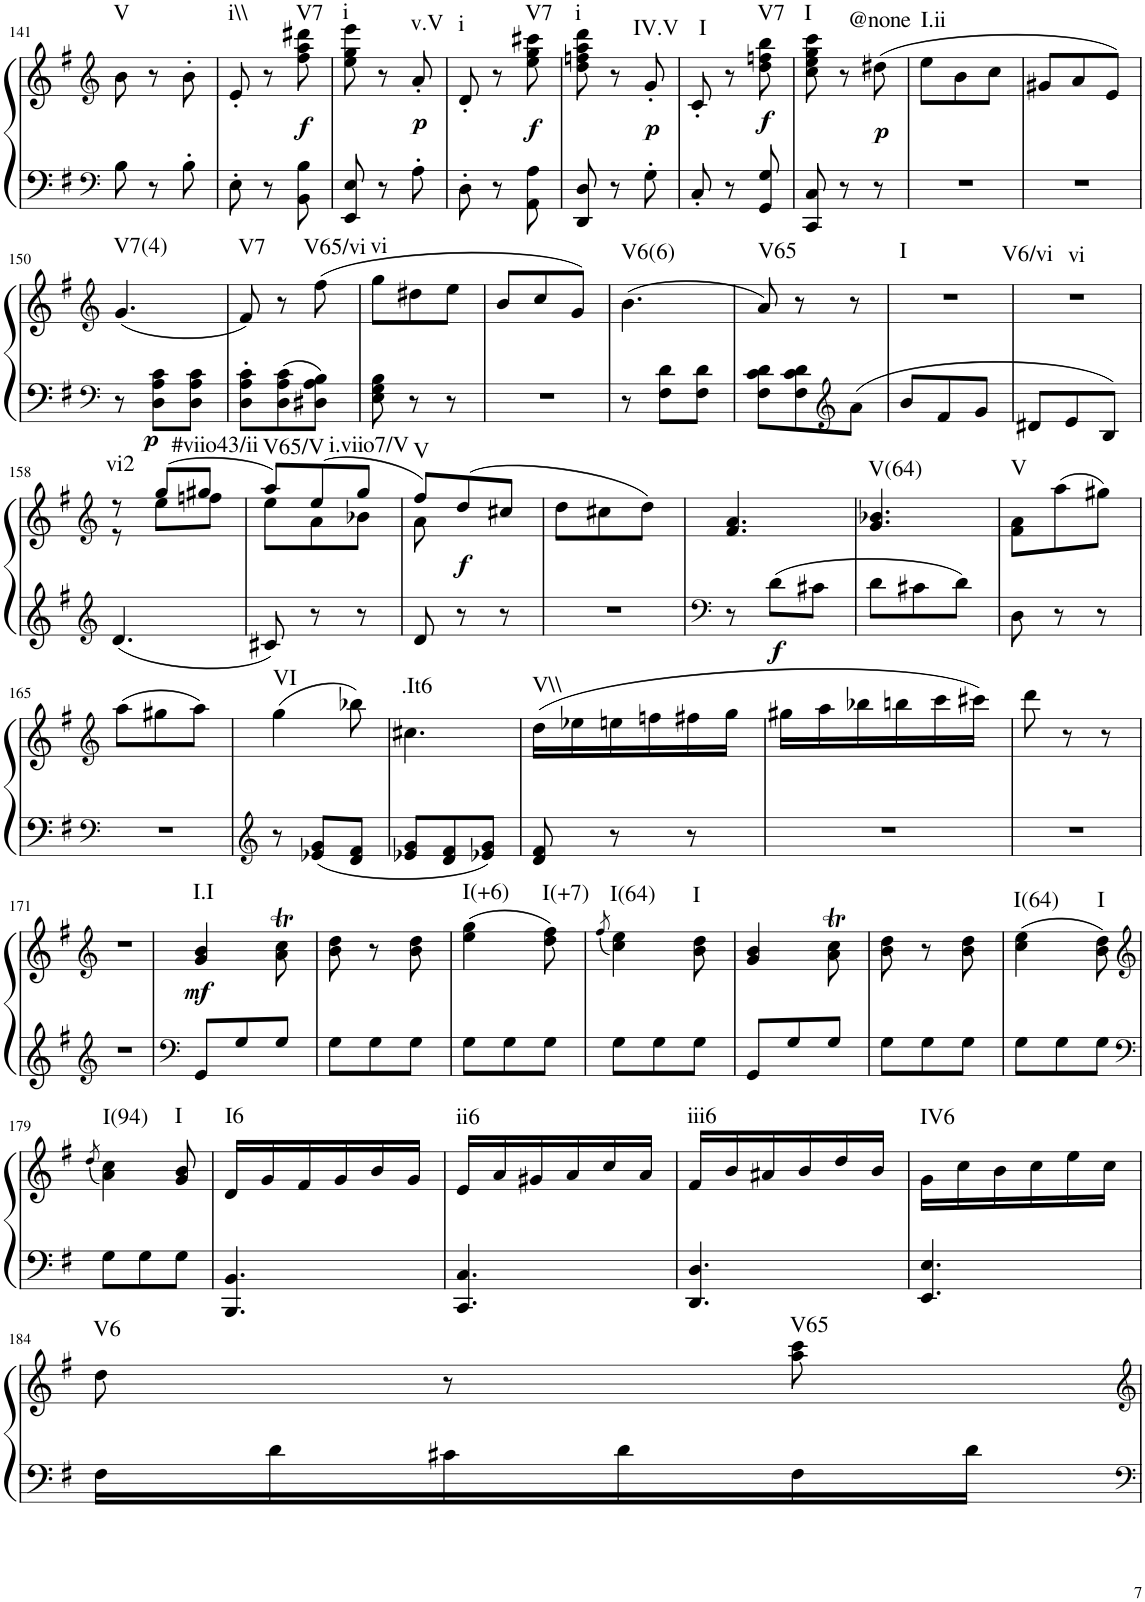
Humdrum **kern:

**kern	**kern	**dynam	**harte
*part1	*part1	*part1	*part1
*staff2	*staff1	*staff1/2	*
*I"Klavier linke Hand	*	*	*
!!LO:PB:g=z
*clefF4	*clefG2	*	*
*k[f#]	*k[f#]	*	*
*M3/8	*M3/8	*	*
=141	=141	=141	=141
!	!	!	!LO:H:kt=V
8B\	8b\	.	N
8r	8r	.	.
8B'\	8b'\	.	.
=142	=142	=142	=142
!	!	!	!LO:H:kt=i\\
8E'\	8e'/	.	N
8r	8r	.	.
!	!	!LO:DY:b	!LO:H:kt=V7
8BB\ 8B\	8ff#\ 8aa\ 8ddd#X\	f	N
=143	=143	=143	=143
!	!	!	!LO:H:kt=i
8EE/ 8E/	8ee\ 8gg\ 8eee\	.	N
8r	8r	.	.
!	!	!LO:DY:b	!LO:H:kt=v.V
8A'\	8a'/	p	N
=144	=144	=144	=144
!	!	!	!LO:H:kt=i
8D'\	8d'/	.	N
8r	8r	.	.
!	!	!LO:DY:b	!LO:H:kt=V7
8AA\ 8A\	8ee\ 8gg\ 8ccc#X\	f	N
=145	=145	=145	=145
!	!	!	!LO:H:kt=i
8DD/ 8D/	8dd\ 8ffn\ 8aa\ 8ddd\	.	N
8r	8r	.	.
!	!	!LO:DY:b	!LO:H:kt=IV.V
8G'\	8g'/	p	N
=146	=146	=146	=146
!	!	!	!LO:H:kt=I
8C'/	8c'/	.	N
8r	8r	.	.
!	!	!LO:DY:b	!LO:H:kt=V7
8GG/ 8G/	8dd\ 8ffn\ 8bb\	f	N
=147	=147	=147	=147
!	!	!	!LO:H:kt=I
8CC/ 8C/	8cc\ 8ee\ 8gg\ 8ccc\	.	N
8r	8r	.	.
!	!	!LO:DY:b	!LO:H:kt=@none
8r	(8dd#X\	p	N
=148	=148	=148	=148
!	!	!	!LO:H:kt=I.ii
4.r	8ee\L	.	N
.	8b\	.	.
.	8cc\J	.	.
=149	=149	=149	=149
4.r	8g#X/L	.	.
.	8a/	.	.
.	8e/J)	.	.
!!LO:LB:g=z
=150	=150	=150	=150
*clefF4	*clefG2	*	*
!	!	!	!LO:H:kt=V7(4)
8r	(4.g/	.	N
!	!	!LO:DY:b=2	!
8D\ 8A\ 8c\L	.	p	.
8D\ 8A\ 8c\J	.	.	.
=151	=151	=151	=151
!	!	!	!LO:H:kt=V7
8D\' 8A\' 8c\'L	8f#/)	.	N
8D\ 8A\ 8c\	8r	.	.
!	!	!	!LO:H:kt=V65/vi
8D#X\ 8A\ 8B\J	(8ff#\	.	N
=152	=152	=152	=152
!	!	!	!LO:H:kt=vi
8E\ 8G\ 8B\	8gg\L	.	N
8r	8dd#X\	.	.
8r	8ee\J	.	.
=153	=153	=153	=153
4.r	8b/L	.	.
.	8cc/	.	.
.	8g/J)	.	.
=154	=154	=154	=154
!	!	!	!LO:H:kt=V6(6)
8r	(4.b\	.	N
8F#\ 8d\L	.	.	.
8F#\ 8d\J	.	.	.
=155	=155	=155	=155
!	!	!	!LO:H:kt=V65
8F#\ 8c\ 8d\L	8a/)	.	N
8F#\ 8c\ 8d\	8r	.	.
*clefG2	*	*	*
8a\J	8r	.	.
=156	=156	=156	=156
!	!	!	!LO:H:kt=I
8b/L	4.r	.	N
8f#/	.	.	.
8g/J	.	.	.
=157	=157	=157	=157
!	!	!	!LO:H:n=1:kt=V6/vi
!	!	!	!LO:H:n=2:kt=vi
8d#X/L	4.r	.	N N
8e/	.	.	.
8B/J	.	.	.
!!LO:LB:g=z
=158	=158	=158	=158
*clefG2	*clefG2	*	*
*	*^	*	*
!	!	!	!	!LO:H:kt=vi2
4.d/	8r	8r	.	N
.	(8gg/L	8ee\L	.	.
!	!	!	!	!LO:H:kt=#viio43/ii
.	8gg#X/J	8ffn\J	.	N
=159	=159	=159	=159	=159
!	!	!	!	!LO:H:kt=V65/V
8c#X/	8aa/L)	8ee\L	.	N
8r	(8ee/	8a\	.	.
!	!	!	!	!LO:H:kt=i.viio7/V
8r	8gg/J	8b-X\J	.	N
=160	=160	=160	=160	=160
!	!	!	!	!LO:H:kt=V
8d/	8ff#/L)	8a\	.	N
!	!	!	!LO:DY:b	!
8r	(8dd/	4ryy	f	.
8r	8cc#X/J	.	.	.
*	*v	*v	*	*
=161	=161	=161	=161
4.r	8dd\L	.	.
.	8cc#X\	.	.
.	8dd\J)	.	.
=162	=162	=162	=162
*clefF4	*	*	*
8r	4.f#/ 4.a/	.	.
!	!	!LO:DY:b=2	!
8d\L	.	f	.
8c#X\J	.	.	.
=163	=163	=163	=163
!	!	!	!LO:H:kt=V(64)
8d\L	4.g/ 4.b-X/	.	N
8c#X\	.	.	.
8d\J	.	.	.
=164	=164	=164	=164
!	!	!	!LO:H:kt=V
8D\	8f#\ 8a\L	.	N
8r	(8aa\	.	.
8r	8gg#X\J)	.	.
!!LO:LB:g=z
=165	=165	=165	=165
*clefF4	*clefG2	*	*
4.r	(8aa\L	.	.
.	8gg#X\	.	.
.	8aa\J)	.	.
=166	=166	=166	=166
*clefG2	*	*	*
!	!	!	!LO:H:kt=VI
8r	(4gg\	.	N
8e-X/ 8g/L	.	.	.
8d/ 8f#/J	8bb-X\)	.	.
=167	=167	=167	=167
!	!	!	!LO:H:kt=.It6
8e-X/ 8g/L	4.cc#X\	.	N
8d/ 8f#/	.	.	.
8e-X/ 8g/J	.	.	.
=168	=168	=168	=168
!	!	!	!LO:H:kt=V\\
8d/ 8f#/	(16dd\LL	.	N
.	16ee-X\	.	.
8r	16een\	.	.
.	16ffn\	.	.
8r	16ff#X\	.	.
.	16gg\JJ	.	.
=169	=169	=169	=169
4.r	16gg#X\LL	.	.
.	16aa\	.	.
.	16bb-X\	.	.
.	16bbn\	.	.
.	16ccc\	.	.
.	16ccc#X\JJ)	.	.
=170	=170	=170	=170
4.r	8ddd\	.	.
.	8r	.	.
.	8r	.	.
!!LO:LB:g=z
=171	=171	=171	=171
*clefG2	*clefG2	*	*
4.r	4.r	.	.
=172	=172	=172	=172
*clefF4	*	*	*
!	!	!LO:DY:b	!LO:H:kt=I.I
8GG/L	4g/ 4b/	mf	N
8G/	.	.	.
8G/J	8a\T 8cc\T	.	.
=173	=173	=173	=173
8G\L	8b\ 8dd\	.	.
8G\	8r	.	.
8G\J	8b\ 8dd\	.	.
=174	=174	=174	=174
!	!	!	!LO:H:kt=I(+6)
8G\L	(4ee\ 4gg\	.	N
8G\	.	.	.
!	!	!	!LO:H:kt=I(+7)
8G\J	8dd\ 8ff#\)	.	N
=175	=175	=175	=175
.	(8qff#/	.	.
!	!	!	!LO:H:kt=I(64)
8G\L	4cc\ 4ee\)	.	N
8G\	.	.	.
!	!	!	!LO:H:kt=I
8G\J	8b\ 8dd\	.	N
=176	=176	=176	=176
8GG/L	4g/ 4b/	.	.
8G/	.	.	.
8G/J	8a\T 8cc\T	.	.
=177	=177	=177	=177
8G\L	8b\ 8dd\	.	.
8G\	8r	.	.
8G\J	8b\ 8dd\	.	.
=178	=178	=178	=178
!	!	!	!LO:H:kt=I(64)
8G\L	(4cc\ 4ee\	.	N
8G\	.	.	.
!	!	!	!LO:H:kt=I
8G\J	8b\ 8dd\)	.	N
!!LO:LB:g=z
=179	=179	=179	=179
*clefF4	*clefG2	*	*
.	(8qdd/	.	.
!	!	!	!LO:H:kt=I(94)
8G\L	4a\ 4cc\)	.	N
8G\	.	.	.
!	!	!	!LO:H:kt=I
8G\J	8g/ 8b/	.	N
=180	=180	=180	=180
!	!	!	!LO:H:kt=I6
4.BBB/ 4.BB/	16d/LL	.	N
.	16g/	.	.
.	16f#/	.	.
.	16g/	.	.
.	16b/	.	.
.	16g/JJ	.	.
=181	=181	=181	=181
!	!	!	!LO:H:kt=ii6
4.CC/ 4.C/	16e/LL	.	N
.	16a/	.	.
.	16g#X/	.	.
.	16a/	.	.
.	16cc/	.	.
.	16a/JJ	.	.
=182	=182	=182	=182
!	!	!	!LO:H:kt=iii6
4.DD/ 4.D/	16f#/LL	.	N
.	16b/	.	.
.	16a#X/	.	.
.	16b/	.	.
.	16dd/	.	.
.	16b/JJ	.	.
=183	=183	=183	=183
!	!	!	!LO:H:kt=IV6
4.EE/ 4.E/	16g\LL	.	N
.	16cc\	.	.
.	16b\	.	.
.	16cc\	.	.
.	16ee\	.	.
.	16cc\JJ	.	.
!!LO:LB:g=z
=184	=184	=184	=184
!	!	!	!LO:H:kt=V6
16F#\LL	8dd\	.	N
16d\	.	.	.
16c#X\	8r	.	.
16d\	.	.	.
!	!	!	!LO:H:kt=V65
16F#\	8aa\ 8ccc\	.	N
16d\JJ	.	.	.
=	=	=	=
*-	*-	*-	*-
